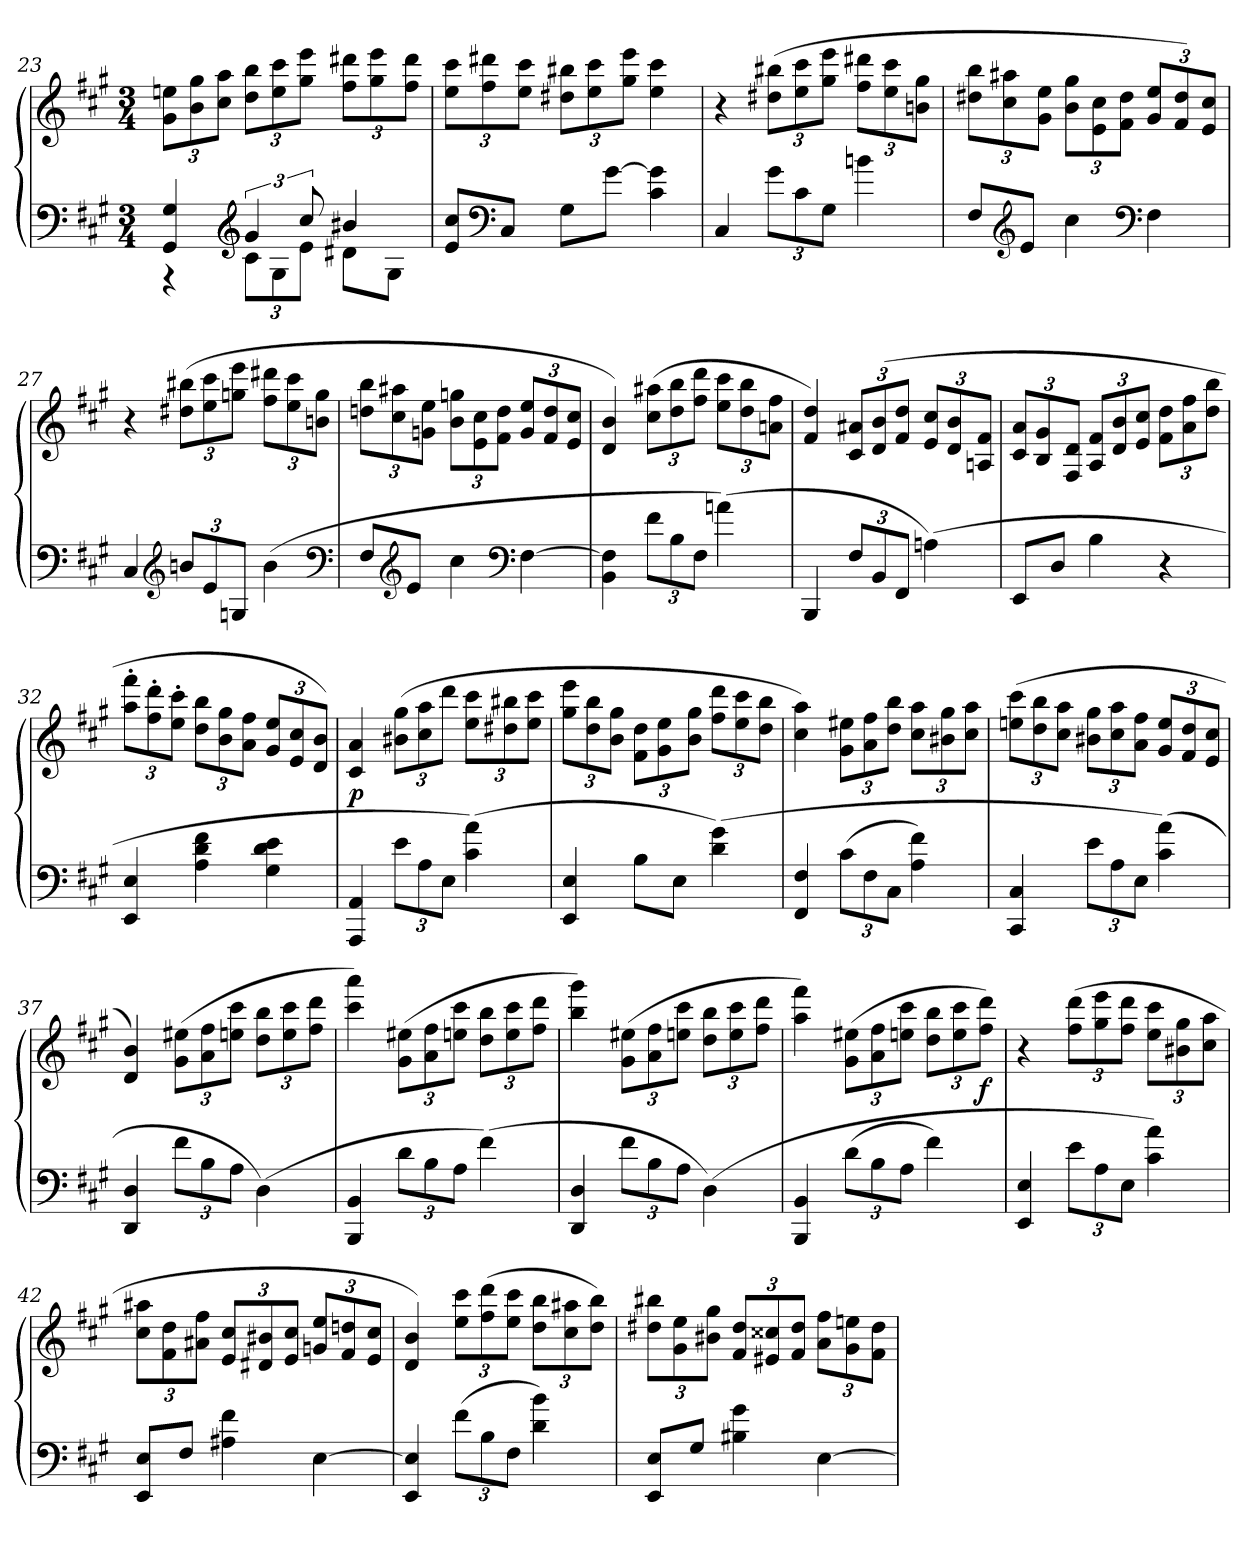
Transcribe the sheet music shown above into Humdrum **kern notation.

**kern	**kern	**dynam
*part1	*part1	*part1
*staff2	*staff1	*staff1/2
*clefF4	*clefG2	*
*k[f#c#g#]	*k[f#c#g#]	*
*M3/4	*M3/4	*
=23	=23	=23
*^	*	*
4GG#/ 4G#/	4r	12g#\ 12een\L	.
.	.	12b\ 12gg#\	.
.	.	12cc#\ 12aa\J	.
*clefG2	*	*	*
6g#/	12c#\L	12dd\ 12bb\L	.
.	12G#\	12ee\ 12ccc#\	.
12cc#/	12e\J	12gg#\ 12eee\J	.
4b#X/	8d#X\L	12ff#\ 12ddd#X\L	.
.	.	12gg#\ 12eee\	.
.	8G#\J	.	.
.	.	12ff#\ 12ddd#\J	.
*v	*v	*	*
=24	=24	=24
8e/ 8cc#/L	12ee\ 12ccc#\L	.
.	12ff#\ 12ddd#X\	.
*clefF4	*	*
8C#/J	.	.
.	12ee\ 12ccc#\J	.
8G#\L	12dd#X\ 12bb#X\L	.
.	12ee\ 12ccc#\	.
[8g#\J	.	.
.	12gg#\ 12eee\J	.
4c#\ 4g#]\	4ee\ 4ccc#\	.
=25	=25	=25
4C#/	4r	.
12g#\L	(12dd#X\ 12bb#X\L	.
12c#\	12ee\ 12ccc#\	.
12G#\J	12gg#\ 12eee\J	.
4bn\	12ff#\ 12ddd#X\L	.
.	12ee\ 12ccc#\	.
.	12bn\ 12gg#\J	.
=26	=26	=26
8F#/L	12dd#X\ 12bb\L	.
.	12cc#\ 12aa#X\	.
*clefG2	*	*
8e/J	.	.
.	12g#\ 12ee\J	.
4cc#\	12b\ 12gg#\L	.
.	12e\ 12cc#\	.
.	12f#\ 12dd#\J	.
*clefF4	*	*
4F#\	12g#/ 12ee/L	.
.	12f#/ 12dd#/)	.
.	12e/ 12cc#/J	.
=27	=27	=27
4C#/	4r	.
*clefG2	*	*
12bn/L	(12dd#X\ 12bb#X\L	.
12e/	12ee\ 12ccc#\	.
12Gn/J	12ggn\ 12eee\J	.
(4b\	12ff#\ 12ddd#X\L	.
.	12ee\ 12ccc#\	.
.	12bn\ 12gg\J	.
*clefF4	*	*
=28	=28	=28
8F#/L	12ddn\ 12bb\L	.
.	12cc#\ 12aa#X\	.
*clefG2	*	*
8e/J	.	.
.	12gn\ 12ee\J	.
4cc#\	12b\ 12ggn\L	.
.	12e\ 12cc#\	.
.	12f#\ 12dd\J	.
*clefF4	*	*
[4F#\	12g/ 12ee/L	.
.	12f#/ 12dd/	.
.	12e/ 12cc#/J	.
=29	=29	=29
4BB\ 4F#]\	4d/ 4b/)	.
12f#\L	(12cc#\ 12aa#X\L	.
12B\	12dd\ 12bb\	.
12F#\J	12ff#\ 12ddd\J	.
(4an\)	12ee\ 12ccc#\L	.
.	12dd\ 12bb\	.
.	12an\ 12ff#\J	.
=30	=30	=30
4BBB/	4f#/ 4dd/)	.
12F#/L	12c#/ 12a#X/L	.
12BB/	(12d/ 12b/	.
12FF#/J	12f#/ 12dd/J	.
(4An\)	12e/ 12cc#/L	.
.	12d/ 12b/	.
.	12An/ 12f#/J	.
=31	=31	=31
8EE/L	12c#/ 12a/L	.
.	12B/ 12g#/	.
8D/J	.	.
.	12F#/ 12d/J	.
4B\	12A/ 12f#/L	.
.	12d/ 12b/	.
.	12e/ 12cc#/J	.
4r	12f#\ 12dd\L	.
.	12a\ 12ff#\	.
.	12dd\ 12bb\J	.
=32	=32	=32
4EE/ 4E/	12aa'\ 12fff#'\L	.
.	12ff#'\ 12ddd'\	.
.	12ee'\ 12ccc#'\J	.
4A\ 4d\ 4f#\	12dd\ 12bb\L	.
.	12b\ 12gg#\	.
.	12a\ 12ff#\J	.
4G#\ 4d\ 4e\	12g#/ 12ee/L	.
.	12e/ 12cc#/	.
.	12d/ 12b/J)	.
=33	=33	=33
4AAA/ 4AA/	4c#/ 4a/	p
12e\L	(12b#X\ 12gg#\L	.
12A\	12cc#\ 12aa\	.
12E\J	12ddd\J	.
(4c#\ 4a\)	12ee\ 12ccc#\L	.
.	12dd#X\ 12bb#X\	.
.	12ee\ 12ccc#\J	.
=34	=34	=34
4EE/ 4E/	12gg#\ 12eee\L	.
.	12dd\ 12bb\	.
.	12b\ 12gg#\J	.
8B\L	12f#\ 12dd\L	.
.	12g#\ 12ee\	.
8E\J	.	.
.	12b\ 12gg#\J	.
(4d\ 4g#\)	12ff#\ 12ddd\L	.
.	12ee\ 12ccc#\	.
.	12dd\ 12bb\J	.
=35	=35	=35
4FF#/ 4F#/	4cc#\ 4aa\)	.
(12c#\L	12g#\ 12ee#X\L	.
12F#\	12a\ 12ff#\	.
12C#\J	12dd\ 12bb\J	.
4A\ 4f#\)	12cc#\ 12aa\L	.
.	12b#X\ 12gg#\	.
.	12cc#\ 12aa\J	.
=36	=36	=36
4CC#/ 4C#/	(12een\ 12ccc#\L	.
.	12dd\ 12bb\	.
.	12cc#\ 12aa\J	.
12e\L	12b#X\ 12gg#\L	.
12A\	12cc#\ 12aa\	.
12E\J	12a\ 12ff#\J	.
(4c#\ 4a\)	12g#/ 12ee/L	.
.	12f#/ 12dd/	.
.	12e/ 12cc#/J	.
=37	=37	=37
4DD/ 4D/	4d/ 4b/)	.
12f#\L	(12g#\ 12ee#X\L	.
12B\	12a\ 12ff#\	.
12A\J	12een\ 12ccc#\J	.
(4D\)	12dd\ 12bb\L	.
.	12ee\ 12ccc#\	.
.	12ff#\ 12ddd\J	.
=38	=38	=38
4BBB/ 4BB/	4ccc#\ 4aaa\)	.
12d\L	(12g#\ 12ee#X\L	.
12B\	12a\ 12ff#\	.
12A\J	12een\ 12ccc#\J	.
(4f#\)	12dd\ 12bb\L	.
.	12ee\ 12ccc#\	.
.	12ff#\ 12ddd\J	.
=39	=39	=39
4DD/ 4D/	4bb\ 4ggg#\)	.
12f#\L	(12g#\ 12ee#X\L	.
12B\	12a\ 12ff#\	.
12A\J	12een\ 12ccc#\J	.
(4D\)	12dd\ 12bb\L	.
.	12ee\ 12ccc#\	.
.	12ff#\ 12ddd\J	.
=40	=40	=40
4BBB/ 4BB/	4aa\ 4fff#\)	.
(12d\L	(12g#\ 12ee#X\L	.
12B\	12a\ 12ff#\	.
12A\J	12een\ 12ccc#\J	.
4f#\)	12dd\ 12bb\L	.
.	12ee\ 12ccc#\	.
.	12ff#\ 12ddd\J)	f
=41	=41	=41
4EE/ 4E/	4r	.
12e\L	(12ff#\ 12ddd\L	.
12A\	12gg#\ 12eee\	.
12E\J	12ff#\ 12ddd\J	.
4c#\ 4a\)	12ee\ 12ccc#\L	.
.	12b#X\ 12gg#\	.
.	12cc#\ 12aa\J	.
=42	=42	=42
8EE/ 8E/L	12cc#\ 12aa#X\L	.
.	12f#\ 12dd\	.
8F#/J	.	.
.	12a#X\ 12ff#\J	.
4A#X\ 4f#\	12e/ 12cc#/L	.
.	12d#X/ 12b#X/	.
.	12e/ 12cc#/J	.
[4E\	12gn/ 12ee/L	.
.	12f#/ 12ddn/	.
.	12e/ 12cc#/J	.
=43	=43	=43
4EE/ 4E]/	4d/ 4b/)	.
(12f#\L	12ee\ 12ccc#\L	.
12B\	(12ff#\ 12ddd\	.
12F#\J	12ee\ 12ccc#\J	.
4d\ 4b\)	12dd\ 12bb\L	.
.	12cc#\ 12aa#X\	.
.	12dd\ 12bb\J)	.
=44	=44	=44
8EE/ 8E/L	12dd#X\ 12bb#X\L	.
.	12g#\ 12ee\	.
8G#/J	.	.
.	12b#X\ 12gg#\J	.
4B#X\ 4g#\	12f#/ 12dd#/L	.
.	12e#X/ 12cc##X/	.
.	12f#/ 12dd#/J	.
[4E\	12a\ 12ff#\L	.
.	12g#\ 12een\	.
.	12f#\ 12dd#\J	.
=	=	=
*-	*-	*-
